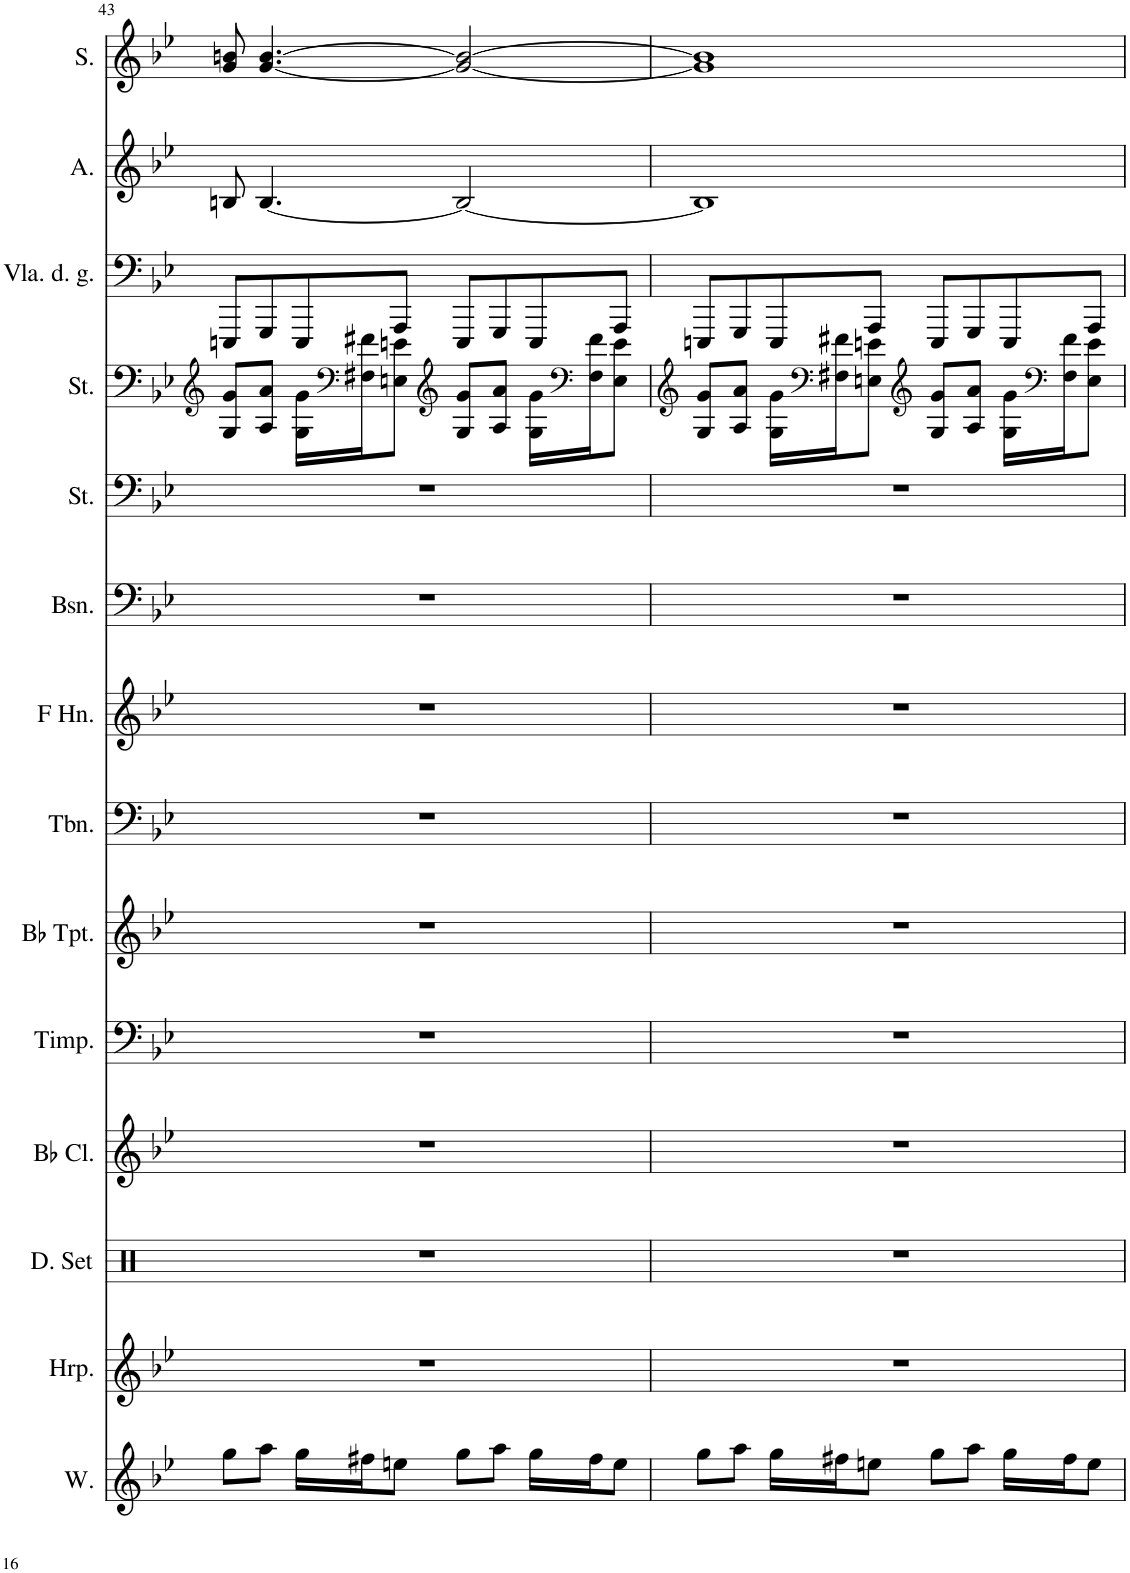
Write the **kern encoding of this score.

**kern	**kern	**kern	**kern	**kern	**kern	**kern	**kern	**kern	**kern	**kern	**kern	**kern	**kern
*part14	*part13	*part12	*part11	*part10	*part9	*part8	*part7	*part6	*part5	*part4	*part3	*part2	*part1
*staff14	*staff13	*staff12	*staff11	*staff10	*staff9	*staff8	*staff7	*staff6	*staff5	*staff4	*staff3	*staff2	*staff1
*I"Winds, Flute	*I"Harp, Harp	*I"Drumset, feedback appreciated	*I"Bb Clarinet, Clarinet	*I"Timpani, Timpani	*I"Bb Trumpet, The Midi Zone	*I"Trombone, Trombone	*I"Horn in F, Brv13@aol.com	*I"Bassoon, Brandon Vidal	*I"Strings, sequenced by	*I"Strings, EPISODE I	*I"Viola da gamba, The Phantom Menace	*I"Alto, Duel of the Fates	*I"Soprano, John William's
*I'W.	*I'Hrp.	*I'D. Set	*I'Bb Cl.	*I'Timp.	*I'Bb Tpt.	*I'Tbn.	*	*I'Bsn.	*I'St.	*I'St.	*I'Vla. d. g.	*I'A.	*I'S.
!!LO:PB:g=z
*clefG2	*clefG2	*clefX	*clefG2	*clefF4	*clefG2	*clefF4	*clefG2	*clefF4	*clefF4	*clefG2	*clefF4	*clefG2	*clefG2
*	*	*	*Trd1c2	*	*Trd1c2	*	*Trd4c7	*	*	*	*	*	*
*k[b-e-]	*k[b-e-]	*k[]	*k[b-e-]	*k[b-e-]	*k[b-e-]	*k[b-e-]	*k[b-e-]	*k[b-e-]	*k[b-e-]	*k[b-e-]	*k[b-e-]	*k[b-e-]	*k[b-e-]
*M4/4	*M4/4	*M4/4	*M4/4	*M4/4	*M4/4	*M4/4	*M4/4	*M4/4	*M4/4	*M4/4	*M4/4	*M4/4	*M4/4
=43	=43	=43	=43	=43	=43	=43	=43	=43	=43	=43	=43	=43	=43
8gg\L	1r	1r	1r	1r	1r	1r	1r	1r	1r	8G/ 8g/L	8EEEn/L	8Bn/	8g/ 8bn/
8aa\J	.	.	.	.	.	.	.	.	.	8A/ 8a/J	8GGG/	[4.B/	[4.g/ [4.b/
16gg\LL	.	.	.	.	.	.	.	.	.	16G\ 16g\LL	8EEE/	.	.
*	*	*	*	*	*	*	*	*	*	*clefF4	*	*	*
16ff#X\J	.	.	.	.	.	.	.	.	.	16F#X\ 16f#X\J	.	.	.
8een\J	.	.	.	.	.	.	.	.	.	8En\ 8en\J	8AAA/J	.	.
*	*	*	*	*	*	*	*	*	*	*clefG2	*	*	*
8gg\L	.	.	.	.	.	.	.	.	.	8G/ 8g/L	8EEE/L	2B/_	2g/_ 2b/_
8aa\J	.	.	.	.	.	.	.	.	.	8A/ 8a/J	8GGG/	.	.
16gg\LL	.	.	.	.	.	.	.	.	.	16G\ 16g\LL	8EEE/	.	.
*	*	*	*	*	*	*	*	*	*	*clefF4	*	*	*
16ff#\J	.	.	.	.	.	.	.	.	.	16F#\ 16f#\J	.	.	.
8ee\J	.	.	.	.	.	.	.	.	.	8E\ 8e\J	8AAA/J	.	.
=44	=44	=44	=44	=44	=44	=44	=44	=44	=44	=44	=44	=44	=44
*	*	*	*	*	*	*	*	*	*	*clefG2	*	*	*
8gg\L	1r	1r	1r	1r	1r	1r	1r	1r	1r	8G/ 8g/L	8EEEn/L	1B]	1g] 1b]
8aa\J	.	.	.	.	.	.	.	.	.	8A/ 8a/J	8GGG/	.	.
16gg\LL	.	.	.	.	.	.	.	.	.	16G\ 16g\LL	8EEE/	.	.
*	*	*	*	*	*	*	*	*	*	*clefF4	*	*	*
16ff#X\J	.	.	.	.	.	.	.	.	.	16F#X\ 16f#X\J	.	.	.
8een\J	.	.	.	.	.	.	.	.	.	8En\ 8en\J	8AAA/J	.	.
*	*	*	*	*	*	*	*	*	*	*clefG2	*	*	*
8gg\L	.	.	.	.	.	.	.	.	.	8G/ 8g/L	8EEE/L	.	.
8aa\J	.	.	.	.	.	.	.	.	.	8A/ 8a/J	8GGG/	.	.
16gg\LL	.	.	.	.	.	.	.	.	.	16G\ 16g\LL	8EEE/	.	.
*	*	*	*	*	*	*	*	*	*	*clefF4	*	*	*
16ff#\J	.	.	.	.	.	.	.	.	.	16F#\ 16f#\J	.	.	.
8ee\J	.	.	.	.	.	.	.	.	.	8E\ 8e\J	8AAA/J	.	.
=	=	=	=	=	=	=	=	=	=	=	=	=	=
*-	*-	*-	*-	*-	*-	*-	*-	*-	*-	*-	*-	*-	*-
